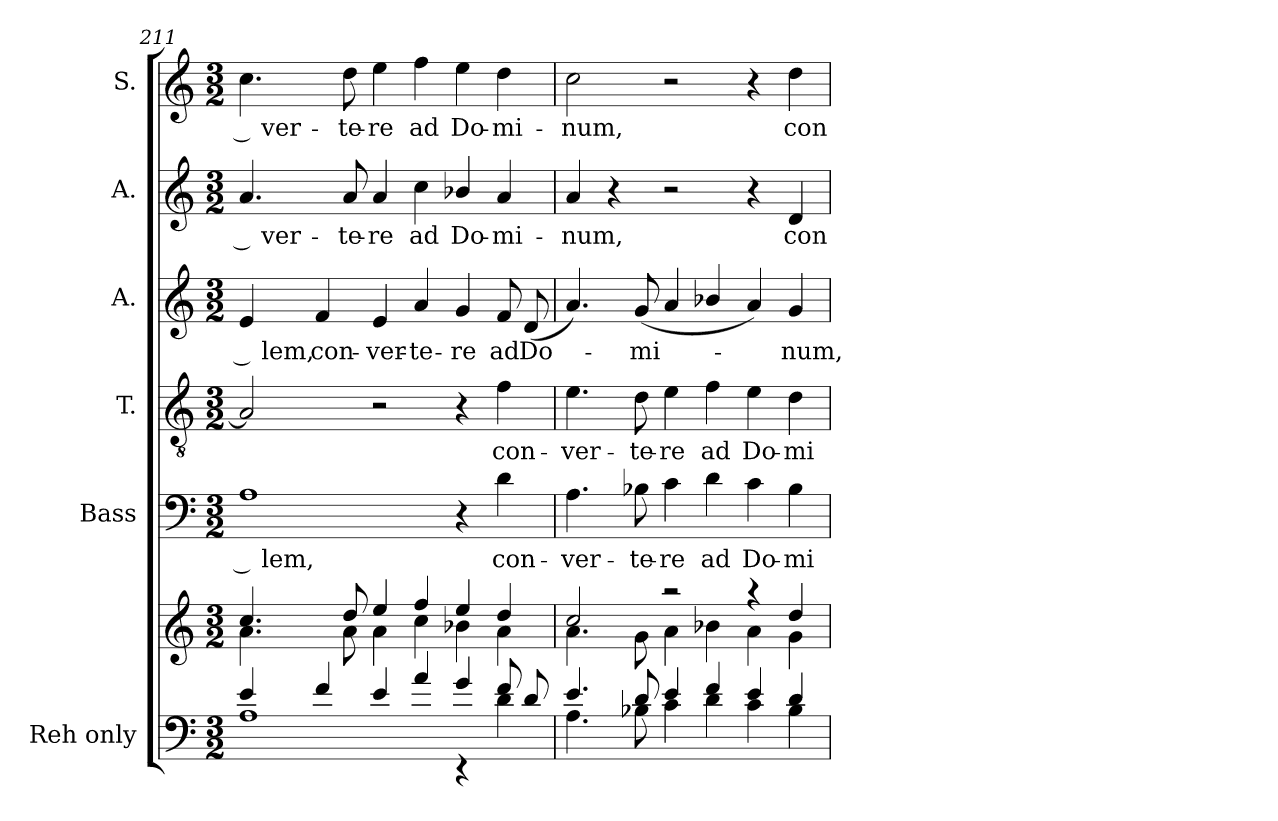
**kern	**kern	**kern	**text	**kern	**text	**kern	**text	**kern	**text	**kern	**text
*part6	*part6	*part5	*part5	*part4	*part4	*part3	*part3	*part2	*part2	*part1	*part1
*staff7	*staff6	*staff5	*staff5	*staff4	*staff4	*staff3	*staff3	*staff2	*staff2	*staff1	*staff1
*I"Reh only	*	*I"Bass	*	*I"T.	*	*I"A.	*	*I"A.	*	*I"S.	*
*	*	*I'B.	*	*	*	*	*	*	*	*	*
!!LO:PB:g=z
*clefF4	*clefG2	*clefF4	*	*clefGv2	*	*clefG2	*	*clefG2	*	*clefG2	*
*	*	*	*	*	*	*ITrd7c12	*	*ITrd7c12	*	*	*
*k[]	*k[]	*k[]	*	*k[]	*	*k[]	*	*k[]	*	*k[]	*
*C:	*C:	*C:	*	*C:	*	*C:	*	*C:	*	*C:	*
*M3/2	*M3/2	*M3/2	*	*M3/2	*	*M3/2	*	*M3/2	*	*M3/2	*
=211	=211	=211	=211	=211	=211	=211	=211	=211	=211	=211	=211
*^	*^	*	*	*	*	*	*	*	*	*	*
!	!	!	!	!	!LO:LY:b	!	!	!	!LO:LY:b	!	!LO:LY:b	!	!LO:LY:b
4e/	1A	4.cc/	4.a\	1A	-­ lem,	2A/]	.	4E/	-­ lem,	4.A/	-­ ver-	4.cc\	-­ ver-
!	!	!	!	!	!	!	!	!	!LO:LY:b	!	!	!	!
4f/	.	.	.	.	.	.	.	4F/	con-	.	.	.	.
!	!	!	!	!	!	!	!	!	!	!	!LO:LY:b	!	!LO:LY:b
.	.	8dd/	8a\	.	.	.	.	.	.	8A/	-te-	8dd\	-te-
!	!	!	!	!	!	!	!	!	!LO:LY:b	!	!LO:LY:b	!	!LO:LY:b
4e/	.	4ee/	4a\	.	.	2r	.	4E/	-ver-	4A/	-re	4ee\	-re
!	!	!	!	!	!	!	!	!	!LO:LY:b	!	!LO:LY:b	!	!LO:LY:b
4a/	.	4ff/	4cc\	.	.	.	.	4A/	-te-	4c\	ad	4ff\	ad
!	!	!	!	!	!	!	!	!	!LO:LY:b	!	!LO:LY:b	!	!LO:LY:b
4g/	4rEE	4ee/	4b-X\	4r	.	4r	.	4G/	-re	4B-X/	Do-	4ee\	Do-
!	!	!	!	!	!LO:LY:b	!	!LO:LY:b	!	!LO:LY:b	!	!LO:LY:b	!	!LO:LY:b
8f/	4d\	4dd/	4a\	4d\	con-	4f\	con-	8F/	ad	4A/	-mi-	4dd\	-mi-
!	!	!	!	!	!	!	!	!	!LO:LY:b	!	!	!	!
8d/	.	.	.	.	.	.	.	(8D/	Do-	.	.	.	.
=212	=212	=212	=212	=212	=212	=212	=212	=212	=212	=212	=212	=212	=212
!	!	!	!	!	!LO:LY:b	!	!LO:LY:b	!	!	!	!LO:LY:b	!	!LO:LY:b
4.e/	4.A\	2cc/	4.a\	4.A\	-ver-	4.e\	-ver-	4.A/)	.	4A/	-num,	2cc\	-num,
.	.	.	.	.	.	.	.	.	.	4r	.	.	.
!	!	!	!	!	!LO:LY:b	!	!LO:LY:b	!	!LO:LY:b	!	!	!	!
8d/	8B-X\	.	8g\	8B-X\	-te-	8d\	-te-	(8G/	-mi-	.	.	.	.
!	!	!	!	!	!LO:LY:b	!	!LO:LY:b	!	!	!	!	!	!
4e/	4c\	2raa	4a\	4c\	-re	4e\	-re	4A/	.	2r	.	2r	.
!	!	!	!	!	!LO:LY:b	!	!LO:LY:b	!	!	!	!	!	!
4f/	4d\	.	4b-X\	4d\	ad	4f\	ad	4B-X/	.	.	.	.	.
!	!	!	!	!	!LO:LY:b	!	!LO:LY:b	!	!	!	!	!	!
4e/	4c\	4raa	4a\	4c\	Do-	4e\	Do-	4A/)	.	4r	.	4r	.
!	!	!	!	!	!LO:LY:b	!	!LO:LY:b	!	!LO:LY:b	!	!LO:LY:b	!	!LO:LY:b
4d/	4B-\	4dd/	4g\	4B-\	-mi-	4d\	-mi-	4G/	-num,	4D/	con-	4dd\	con-
*v	*v	*	*	*	*	*	*	*	*	*	*	*	*
*	*v	*v	*	*	*	*	*	*	*	*	*	*
=	=	=	=	=	=	=	=	=	=	=	=
*-	*-	*-	*-	*-	*-	*-	*-	*-	*-	*-	*-
